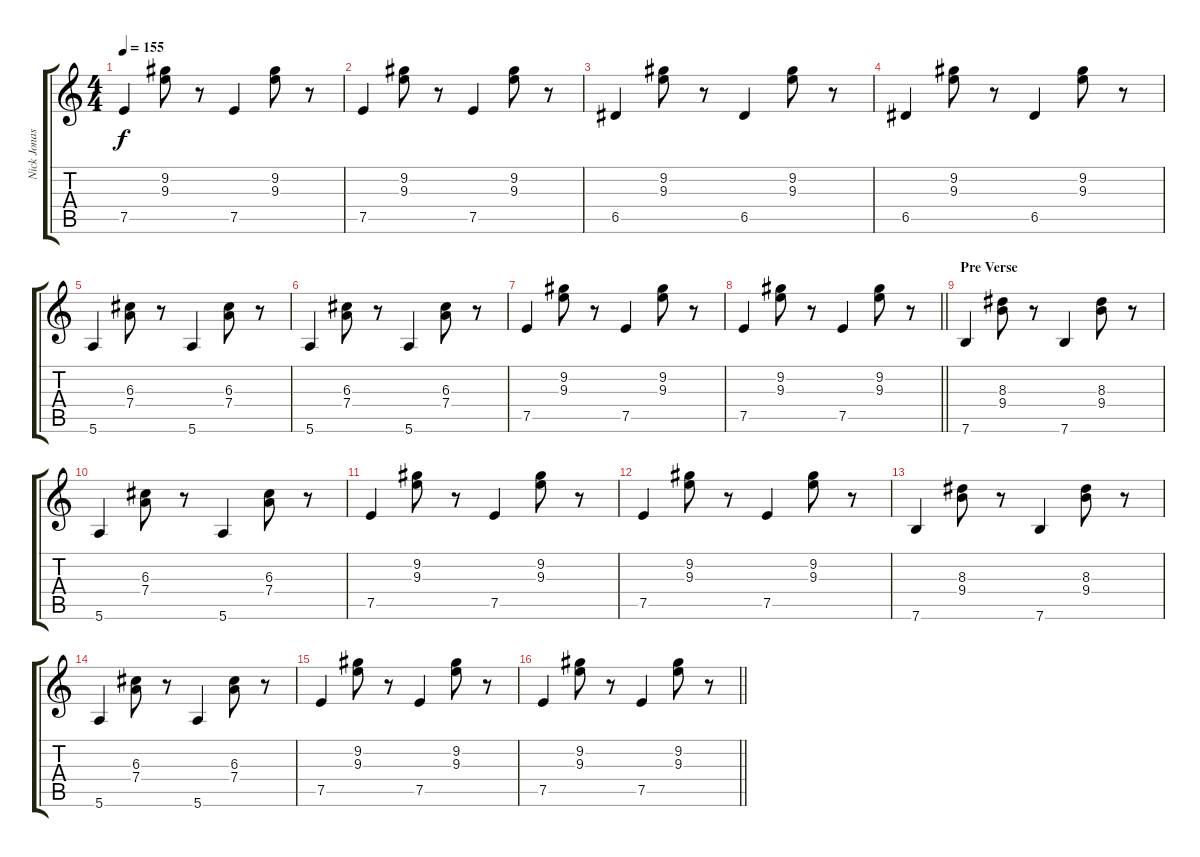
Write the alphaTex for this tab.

\track ("Nick Jonas - Guitar" "Nick Jonas") {instrument acousticguitarnylon}
\staff {score tabs}
\tuning (E4 B3 G3 D3 A2 E2) {hide}
\ts (4 4)
\tempo 155
\clef g2
\ks c
7.5.4{dy f} (9.2 9.3).8 r.8 7.5.4 (9.2 9.3).8 r.8 |
7.5.4 (9.2 9.3).8 r.8 7.5.4 (9.2 9.3).8 r.8 |
6.5.4 (9.2 9.3).8 r.8 6.5.4 (9.2 9.3).8 r.8 |
6.5.4 (9.2 9.3).8 r.8 6.5.4 (9.2 9.3).8 r.8 |
5.6.4 (6.3 7.4).8 r.8 5.6.4 (6.3 7.4).8 r.8 |
5.6.4 (6.3 7.4).8 r.8 5.6.4 (6.3 7.4).8 r.8 |
7.5.4 (9.2 9.3).8 r.8 7.5.4 (9.2 9.3).8 r.8 |
\barLineRight lightlight
7.5.4 (9.2 9.3).8 r.8 7.5.4 (9.2 9.3).8 r.8 |
\section ("" "Pre Verse")
7.6.4 (8.3 9.4).8 r.8 7.6.4 (8.3 9.4).8 r.8 |
5.6.4 (6.3 7.4).8 r.8 5.6.4 (6.3 7.4).8 r.8 |
7.5.4 (9.2 9.3).8 r.8 7.5.4 (9.2 9.3).8 r.8 |
7.5.4 (9.2 9.3).8 r.8 7.5.4 (9.2 9.3).8 r.8 |
7.6.4 (8.3 9.4).8 r.8 7.6.4 (8.3 9.4).8 r.8 |
5.6.4 (6.3 7.4).8 r.8 5.6.4 (6.3 7.4).8 r.8 |
7.5.4 (9.2 9.3).8 r.8 7.5.4 (9.2 9.3).8 r.8 |
\barLineRight lightlight
7.5.4 (9.2 9.3).8 r.8 7.5.4 (9.2 9.3).8 r.8
